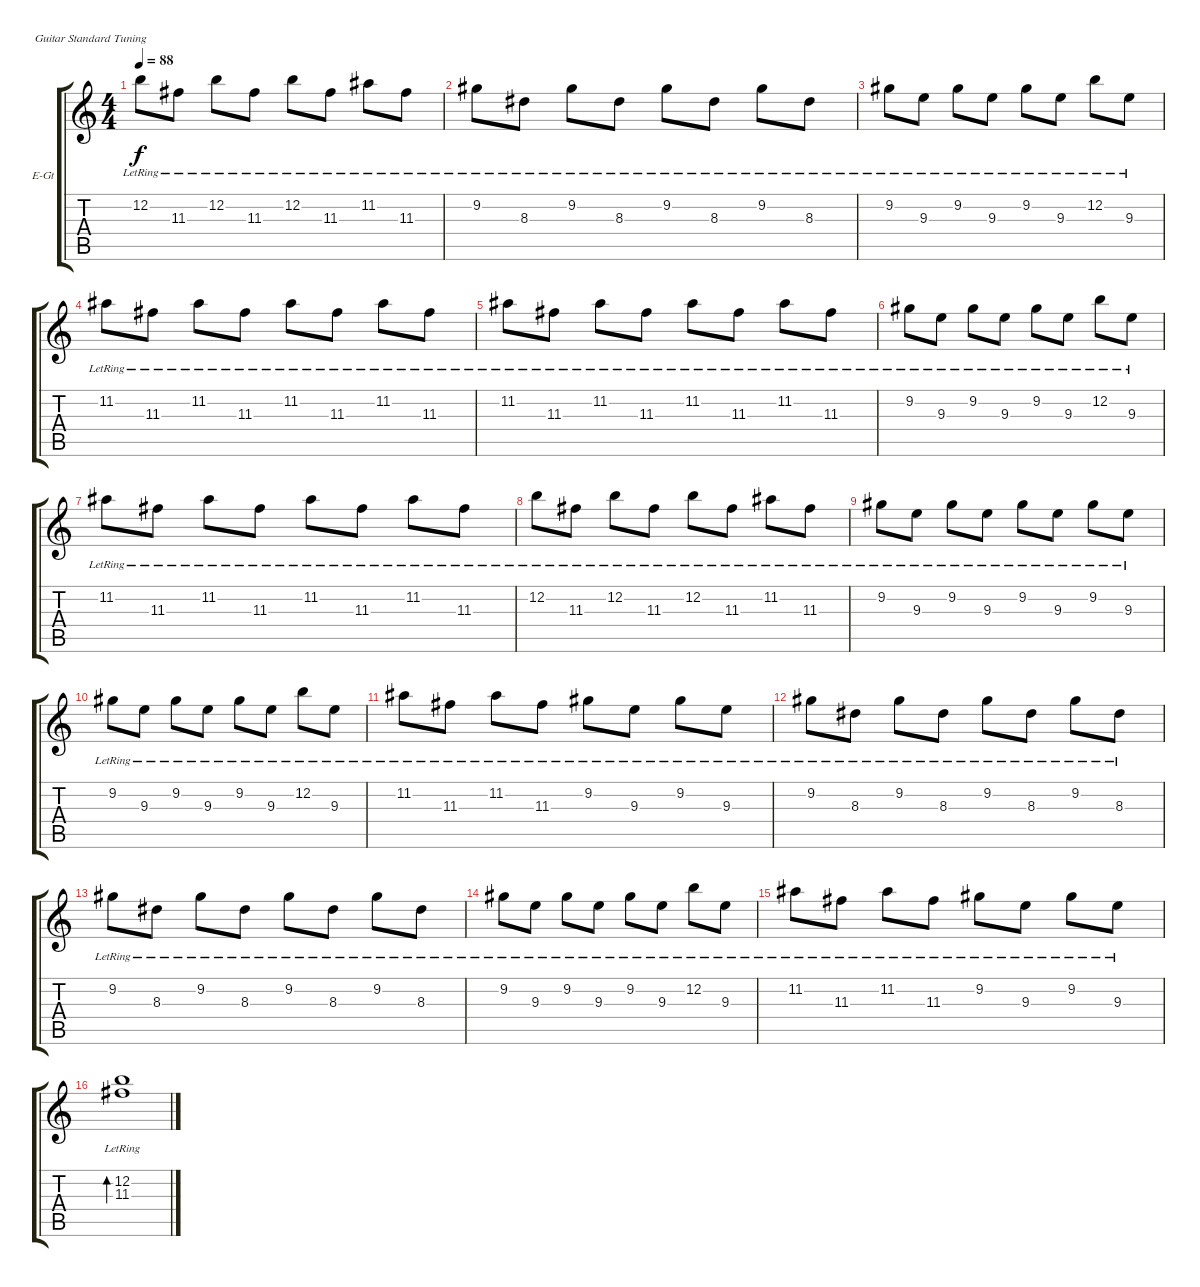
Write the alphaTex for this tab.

\defaultSystemsLayout 4
\bracketExtendMode groupsimilarinstruments
\firstSystemTrackNameOrientation horizontal
\otherSystemsTrackNameOrientation horizontal
\track ("Turner" "E-Gt") {instrument electricguitarclean}
\staff {score tabs}
\tuning (E4 B3 G3 D3 A2 E2)
\ts (4 4)
\tempo 88
\clef g2
\ks c
12.2{lr}.8{dy f} 11.3{lr}.8 12.2{lr}.8 11.3{lr}.8 12.2{lr}.8 11.3{lr}.8 11.2{lr}.8 11.3{lr}.8 |
9.2{lr}.8 8.3{lr}.8 9.2{lr}.8 8.3{lr}.8 9.2{lr}.8 8.3{lr}.8 9.2{lr}.8 8.3{lr}.8 |
9.2{lr}.8 9.3{lr}.8 9.2{lr}.8 9.3{lr}.8 9.2{lr}.8 9.3{lr}.8 12.2{lr}.8 9.3{lr}.8 |
11.2{lr}.8 11.3{lr}.8 11.2{lr}.8 11.3{lr}.8 11.2{lr}.8 11.3{lr}.8 11.2{lr}.8 11.3{lr}.8 |
11.2{lr}.8 11.3{lr}.8 11.2{lr}.8 11.3{lr}.8 11.2{lr}.8 11.3{lr}.8 11.2{lr}.8 11.3{lr}.8 |
9.2{lr}.8 9.3{lr}.8 9.2{lr}.8 9.3{lr}.8 9.2{lr}.8 9.3{lr}.8 12.2{lr}.8 9.3{lr}.8 |
11.2{lr}.8 11.3{lr}.8 11.2{lr}.8 11.3{lr}.8 11.2{lr}.8 11.3{lr}.8 11.2{lr}.8 11.3{lr}.8 |
12.2{lr}.8 11.3{lr}.8 12.2{lr}.8 11.3{lr}.8 12.2{lr}.8 11.3{lr}.8 11.2{lr}.8 11.3{lr}.8 |
9.2{lr}.8 9.3{lr}.8 9.2{lr}.8 9.3{lr}.8 9.2{lr}.8 9.3{lr}.8 9.2{lr}.8 9.3{lr}.8 |
9.2{lr}.8 9.3{lr}.8 9.2{lr}.8 9.3{lr}.8 9.2{lr}.8 9.3{lr}.8 12.2{lr}.8 9.3{lr}.8 |
11.2{lr}.8 11.3{lr}.8 11.2{lr}.8 11.3{lr}.8 9.2{lr}.8 9.3{lr}.8 9.2{lr}.8 9.3{lr}.8 |
9.2{lr}.8 8.3{lr}.8 9.2{lr}.8 8.3{lr}.8 9.2{lr}.8 8.3{lr}.8 9.2{lr}.8 8.3{lr}.8 |
9.2{lr}.8 8.3{lr}.8 9.2{lr}.8 8.3{lr}.8 9.2{lr}.8 8.3{lr}.8 9.2{lr}.8 8.3{lr}.8 |
9.2{lr}.8 9.3{lr}.8 9.2{lr}.8 9.3{lr}.8 9.2{lr}.8 9.3{lr}.8 12.2{lr}.8 9.3{lr}.8 |
11.2{lr}.8 11.3{lr}.8 11.2{lr}.8 11.3{lr}.8 9.2{lr}.8 9.3{lr}.8 9.2{lr}.8 9.3{lr}.8 |
(12.2{lr} 11.3{lr}).1{bd 132}
